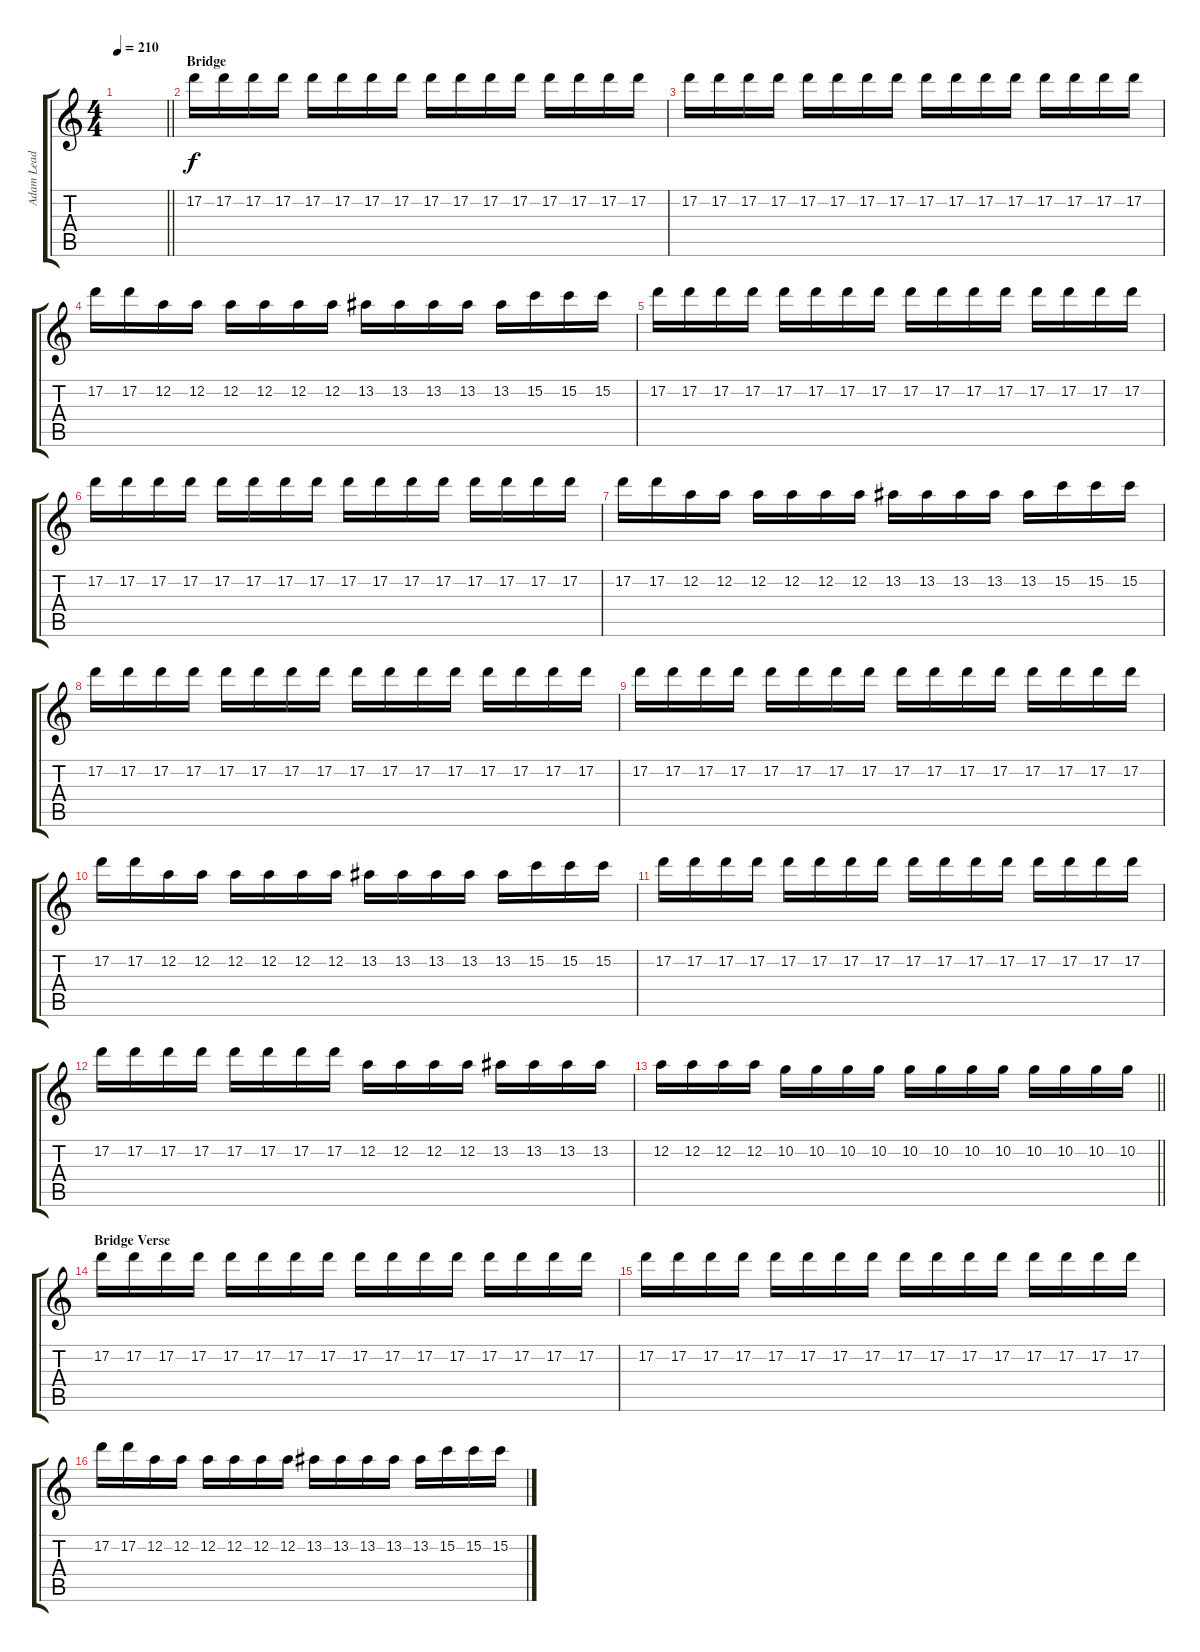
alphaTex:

\track ("Adam Lead" "Adam Lead") {instrument distortionguitar}
\staff {score tabs}
\tuning (D4 A3 F3 C3 G2 C2) {hide}
\ts (4 4)
\tempo 210
\clef g2
\barLineRight lightlight
\ks c
|
\section ("" "Bridge")
17.2.16 17.2.16 17.2.16 17.2.16 17.2.16 17.2.16 17.2.16 17.2.16 17.2.16 17.2.16 17.2.16 17.2.16 17.2.16 17.2.16 17.2.16 17.2.16 |
17.2.16 17.2.16 17.2.16 17.2.16 17.2.16 17.2.16 17.2.16 17.2.16 17.2.16 17.2.16 17.2.16 17.2.16 17.2.16 17.2.16 17.2.16 17.2.16 |
17.2.16 17.2.16 12.2.16 12.2.16 12.2.16 12.2.16 12.2.16 12.2.16 13.2.16 13.2.16 13.2.16 13.2.16 13.2.16 15.2.16 15.2.16 15.2.16 |
17.2.16 17.2.16 17.2.16 17.2.16 17.2.16 17.2.16 17.2.16 17.2.16 17.2.16 17.2.16 17.2.16 17.2.16 17.2.16 17.2.16 17.2.16 17.2.16 |
17.2.16 17.2.16 17.2.16 17.2.16 17.2.16 17.2.16 17.2.16 17.2.16 17.2.16 17.2.16 17.2.16 17.2.16 17.2.16 17.2.16 17.2.16 17.2.16 |
17.2.16 17.2.16 12.2.16 12.2.16 12.2.16 12.2.16 12.2.16 12.2.16 13.2.16 13.2.16 13.2.16 13.2.16 13.2.16 15.2.16 15.2.16 15.2.16 |
17.2.16 17.2.16 17.2.16 17.2.16 17.2.16 17.2.16 17.2.16 17.2.16 17.2.16 17.2.16 17.2.16 17.2.16 17.2.16 17.2.16 17.2.16 17.2.16 |
17.2.16 17.2.16 17.2.16 17.2.16 17.2.16 17.2.16 17.2.16 17.2.16 17.2.16 17.2.16 17.2.16 17.2.16 17.2.16 17.2.16 17.2.16 17.2.16 |
17.2.16 17.2.16 12.2.16 12.2.16 12.2.16 12.2.16 12.2.16 12.2.16 13.2.16 13.2.16 13.2.16 13.2.16 13.2.16 15.2.16 15.2.16 15.2.16 |
17.2.16 17.2.16 17.2.16 17.2.16 17.2.16 17.2.16 17.2.16 17.2.16 17.2.16 17.2.16 17.2.16 17.2.16 17.2.16 17.2.16 17.2.16 17.2.16 |
17.2.16 17.2.16 17.2.16 17.2.16 17.2.16 17.2.16 17.2.16 17.2.16 12.2.16 12.2.16 12.2.16 12.2.16 13.2.16 13.2.16 13.2.16 13.2.16 |
\barLineRight lightlight
12.2.16 12.2.16 12.2.16 12.2.16 10.2.16 10.2.16 10.2.16 10.2.16 10.2.16 10.2.16 10.2.16 10.2.16 10.2.16 10.2.16 10.2.16 10.2.16 |
\section ("" "Bridge Verse")
17.2.16 17.2.16 17.2.16 17.2.16 17.2.16 17.2.16 17.2.16 17.2.16 17.2.16 17.2.16 17.2.16 17.2.16 17.2.16 17.2.16 17.2.16 17.2.16 |
17.2.16 17.2.16 17.2.16 17.2.16 17.2.16 17.2.16 17.2.16 17.2.16 17.2.16 17.2.16 17.2.16 17.2.16 17.2.16 17.2.16 17.2.16 17.2.16 |
17.2.16 17.2.16 12.2.16 12.2.16 12.2.16 12.2.16 12.2.16 12.2.16 13.2.16 13.2.16 13.2.16 13.2.16 13.2.16 15.2.16 15.2.16 15.2.16
